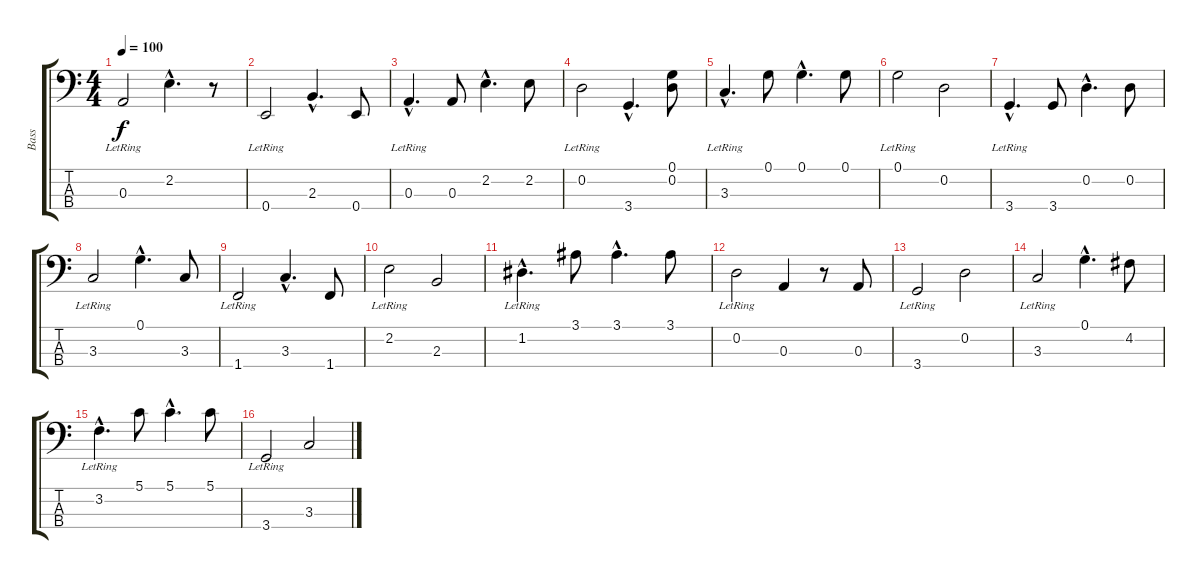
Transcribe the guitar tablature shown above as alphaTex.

\track ("Bass" "Bass") {instrument fretlessbass}
\staff {score tabs}
\tuning (G2 D2 A1 E1) {hide}
\ts (4 4)
\tempo 100
\clef f4
\ks c
0.3{lr}.2{dy f} 2.2{hac}.4{d} r.8 |
0.4{lr}.2 2.3{hac}.4{d} 0.4.8 |
0.3{hac lr}.4{d} 0.3.8 2.2{hac}.4{d} 2.2.8 |
0.2{lr}.2 3.4{hac}.4{d} (0.1 0.2).8 |
3.3{hac lr}.4{d} 0.1.8 0.1{hac}.4{d} 0.1.8 |
0.1{lr}.2 0.2.2 |
3.4{hac lr}.4{d} 3.4.8 0.2{hac}.4{d} 0.2.8 |
3.3{lr}.2 0.1{hac}.4{d} 3.3.8 |
1.4{lr}.2 3.3{hac}.4{d} 1.4.8 |
2.2{lr}.2 2.3.2 |
1.2{hac lr}.4{d} 3.1.8 3.1{hac}.4{d} 3.1.8 |
0.2{lr}.2 0.3.4 r.8 0.3.8 |
3.4{lr}.2 0.2.2 |
3.3{lr}.2 0.1{hac}.4{d} 4.2.8 |
3.2{hac lr}.4{d} 5.1.8 5.1{hac}.4{d} 5.1.8 |
3.4{lr}.2 3.3.2
